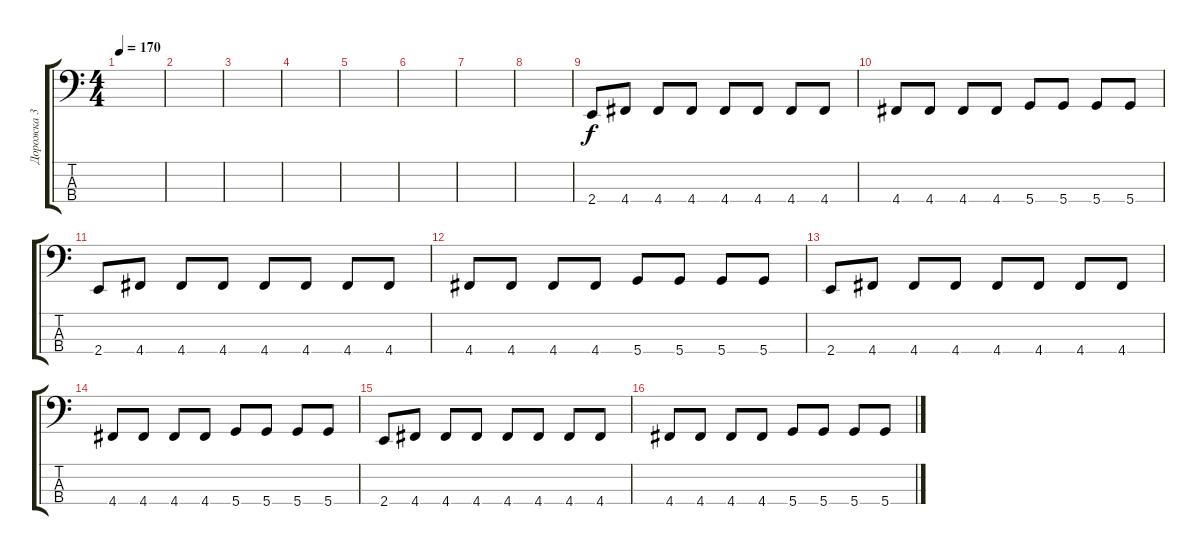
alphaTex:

\track ("Дорожка 3" "Дорожка 3") {instrument electricbassfinger}
\staff {score tabs}
\tuning (G2 D2 A1 D1) {hide}
\ts (4 4)
\tempo 170
\clef f4
\ks c
|
|
|
|
|
|
|
|
2.4.8 4.4.8 4.4.8 4.4.8 4.4.8 4.4.8 4.4.8 4.4.8 |
4.4.8 4.4.8 4.4.8 4.4.8 5.4.8 5.4.8 5.4.8 5.4.8 |
2.4.8 4.4.8 4.4.8 4.4.8 4.4.8 4.4.8 4.4.8 4.4.8 |
4.4.8 4.4.8 4.4.8 4.4.8 5.4.8 5.4.8 5.4.8 5.4.8 |
2.4.8 4.4.8 4.4.8 4.4.8 4.4.8 4.4.8 4.4.8 4.4.8 |
4.4.8 4.4.8 4.4.8 4.4.8 5.4.8 5.4.8 5.4.8 5.4.8 |
2.4.8 4.4.8 4.4.8 4.4.8 4.4.8 4.4.8 4.4.8 4.4.8 |
4.4.8 4.4.8 4.4.8 4.4.8 5.4.8 5.4.8 5.4.8 5.4.8
